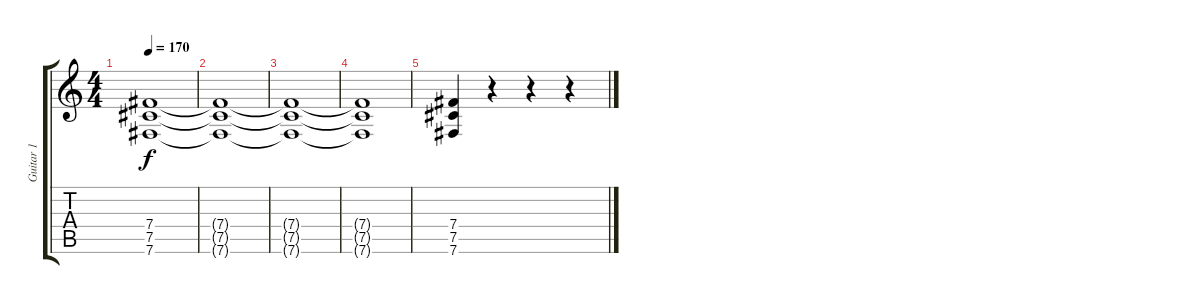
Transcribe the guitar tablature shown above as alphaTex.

\track ("Guitar 1" "Guitar 1") {instrument distortionguitar}
\staff {score tabs}
\tuning (Db4 Ab3 E3 B2 Gb2 B1) {hide}
\ts (4 4)
\tempo 170
\clef g2
\ks c
(7.4 7.5 7.6).1{dy f} |
(7.4{t} 7.5{t} 7.6{t}).1 |
(7.4{t} 7.5{t} 7.6{t}).1 |
(7.4{t} 7.5{t} 7.6{t}).1 |
(7.4 7.5 7.6).4 r.4 r.4 r.4
